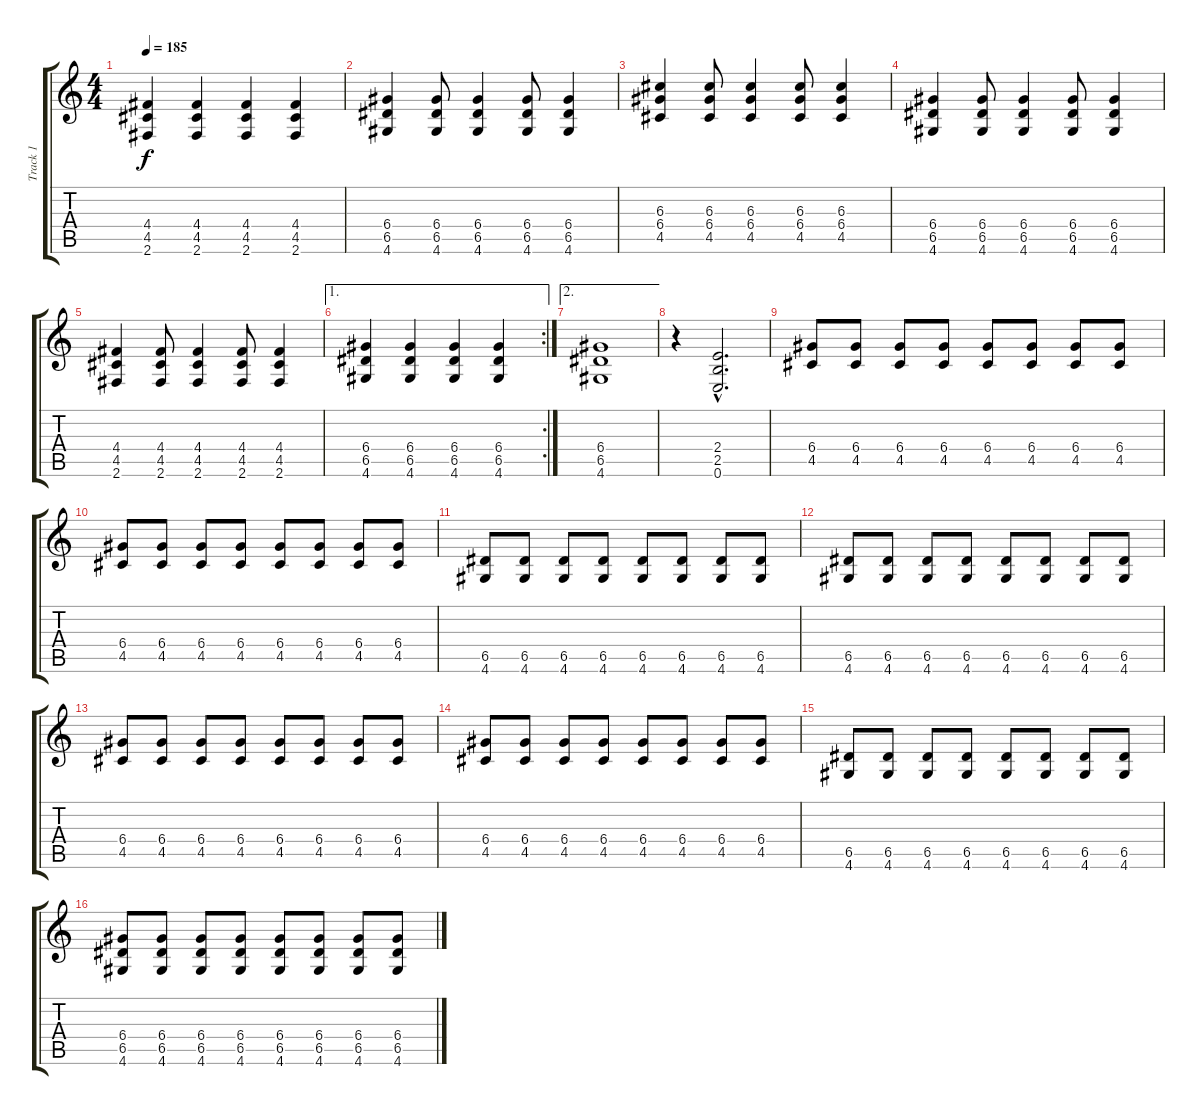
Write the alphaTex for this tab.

\track ("Track 1" "Track 1") {instrument overdrivenguitar}
\staff {score tabs}
\tuning (E4 B3 G3 D3 A2 E2) {hide}
\ts (4 4)
\tempo 185
\clef g2
\ks c
(4.4 4.5 2.6).4{dy f} (4.4 4.5 2.6).4 (4.4 4.5 2.6).4 (4.4 4.5 2.6).4 |
(6.4 6.5 4.6).4 (6.4 6.5 4.6).8 (6.4 6.5 4.6).4 (6.4 6.5 4.6).8 (6.4 6.5 4.6).4 |
(6.3 6.4 4.5).4 (6.3 6.4 4.5).8 (6.3 6.4 4.5).4 (6.3 6.4 4.5).8 (6.3 6.4 4.5).4 |
(6.4 6.5 4.6).4 (6.4 6.5 4.6).8 (6.4 6.5 4.6).4 (6.4 6.5 4.6).8 (6.4 6.5 4.6).4 |
(4.4 4.5 2.6).4 (4.4 4.5 2.6).8 (4.4 4.5 2.6).4 (4.4 4.5 2.6).8 (4.4 4.5 2.6).4 |
\ae 1
\rc 2
(6.4 6.5 4.6).4 (6.4 6.5 4.6).4 (6.4 6.5 4.6).4 (6.4 6.5 4.6).4 |
\ae 2
(6.4 6.5 4.6).1 |
r.4 (2.4{hac} 2.5{hac} 0.6{hac}).2{d} |
(6.4 4.5).8 (6.4 4.5).8 (6.4 4.5).8 (6.4 4.5).8 (6.4 4.5).8 (6.4 4.5).8 (6.4 4.5).8 (6.4 4.5).8 |
(6.4 4.5).8 (6.4 4.5).8 (6.4 4.5).8 (6.4 4.5).8 (6.4 4.5).8 (6.4 4.5).8 (6.4 4.5).8 (6.4 4.5).8 |
(6.5 4.6).8 (6.5 4.6).8 (6.5 4.6).8 (6.5 4.6).8 (6.5 4.6).8 (6.5 4.6).8 (6.5 4.6).8 (6.5 4.6).8 |
(6.5 4.6).8 (6.5 4.6).8 (6.5 4.6).8 (6.5 4.6).8 (6.5 4.6).8 (6.5 4.6).8 (6.5 4.6).8 (6.5 4.6).8 |
(6.4 4.5).8 (6.4 4.5).8 (6.4 4.5).8 (6.4 4.5).8 (6.4 4.5).8 (6.4 4.5).8 (6.4 4.5).8 (6.4 4.5).8 |
(6.4 4.5).8 (6.4 4.5).8 (6.4 4.5).8 (6.4 4.5).8 (6.4 4.5).8 (6.4 4.5).8 (6.4 4.5).8 (6.4 4.5).8 |
(6.5 4.6).8 (6.5 4.6).8 (6.5 4.6).8 (6.5 4.6).8 (6.5 4.6).8 (6.5 4.6).8 (6.5 4.6).8 (6.5 4.6).8 |
(6.4 6.5 4.6).8 (6.4 6.5 4.6).8 (6.4 6.5 4.6).8 (6.4 6.5 4.6).8 (6.4 6.5 4.6).8 (6.4 6.5 4.6).8 (6.4 6.5 4.6).8 (6.4 6.5 4.6).8
